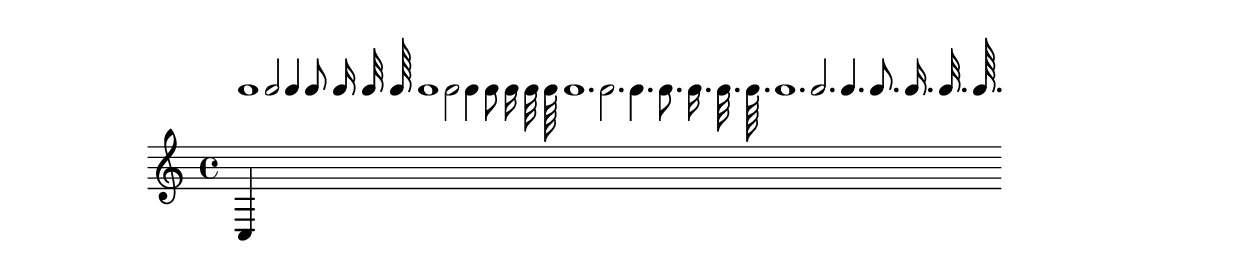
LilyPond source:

\header {

    texidoc = "The note markup function is used to make metronome
 markings. It works for a variety of flag dot and duration settings."
}
\version "1.9.8"

\score { \notes { c4^\markup {
    \note #0 #0 #1
    \note #1 #0 #1
    \note #2 #0 #1
    \note #3 #0 #1
    \note #4 #0 #1
    \note #5 #0 #1
    \note #6 #0 #1

    \note #0 #0 #-1
    \note #1 #0 #-1
    \note #2 #0 #-1
    \note #3 #0 #-1
    \note #4 #0 #-1
    \note #5 #0 #-1
    \note #6 #0 #-1

    \note #0 #1 #-1
    \note #1 #1 #-1
    \note #2 #1 #-1
    \note #3 #1 #-1
    \note #4 #1 #-1
    \note #5 #1 #-1
    \note #6 #1 #-1

    \note #0 #1 #1
    \note #1 #1 #1
    \note #2 #1 #1
    \note #3 #1 #1
    \note #4 #1 #1
    \note #5 #1 #1
    \note #6 #1 #1

}

} }
